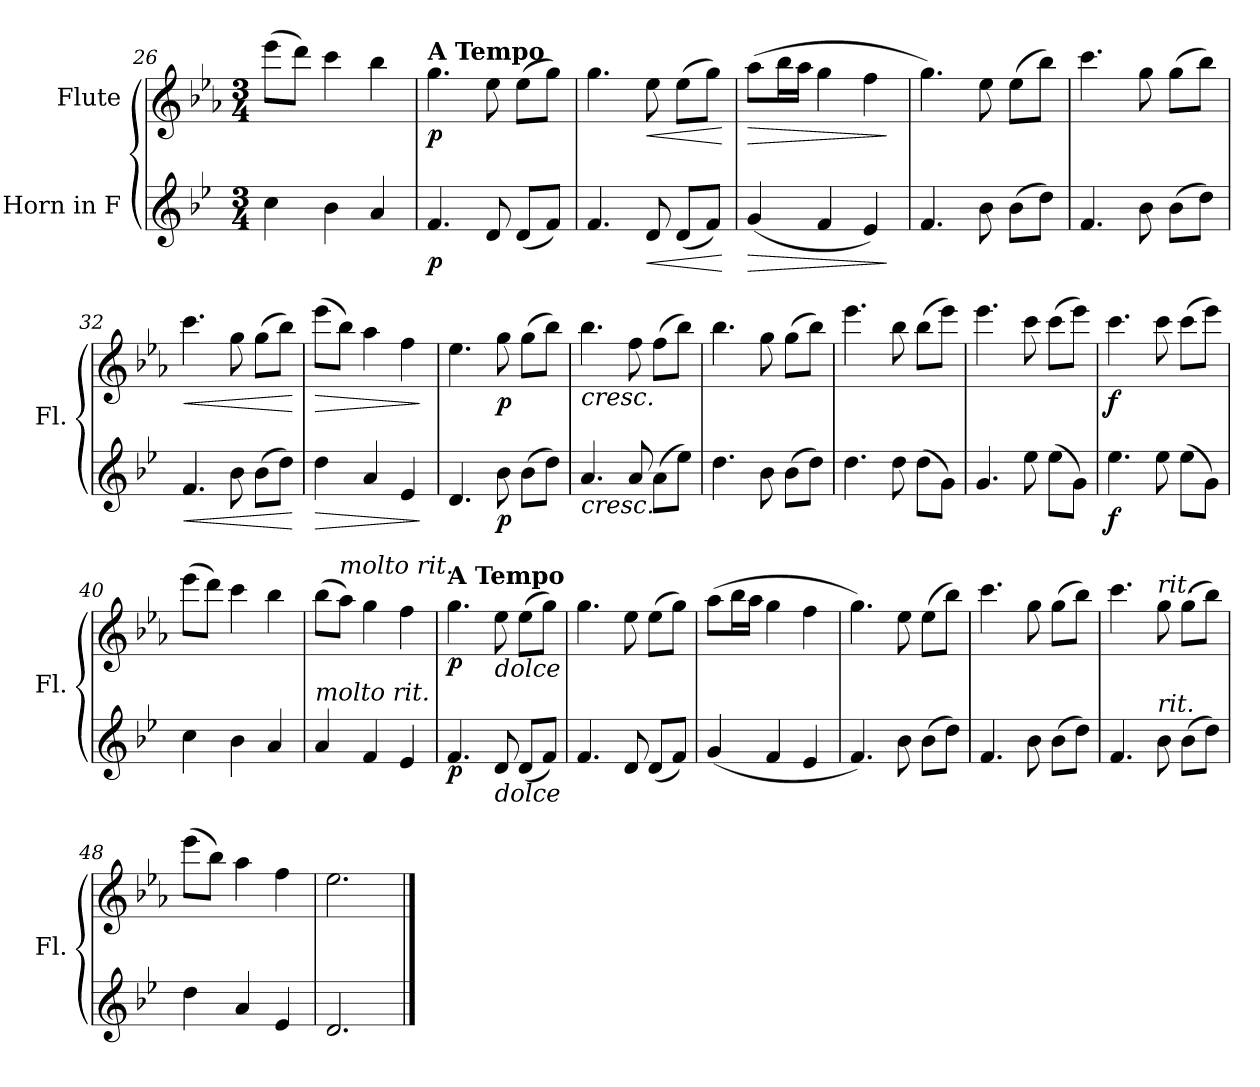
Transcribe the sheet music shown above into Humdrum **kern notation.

**kern	**dynam	**kern	**dynam
*part2	*part2	*part1	*part1
*staff2	*staff2	*staff1	*staff1
*I"Horn in F	*	*I"Flute	*
*	*	*I'Fl.	*
!!LO:PB:g=z
*clefG2	*	*clefG2	*
*ITrd4c7	*	*	*
*k[b-e-a-]	*	*k[b-e-a-]	*
*M3/4	*	*M3/4	*
=26	=26	=26	=26
4f\	.	(>8eee-\L	.
.	.	8ddd\J)	.
4e-\	.	4ccc\	.
4d/	.	4bb-\	.
=27	=27	=27	=27
!	!	!LO:TX:a:B:t=A Tempo	!
!	!LO:DY:b	!	!LO:DY:b
4.B-/	p	4.gg\	p
8G/	.	8ee-\	.
(<8G/L	.	(>8ee-\L	.
8B-/J)	.	8gg\J)	.
=28	=28	=28	=28
4.B-/	.	4.gg\	.
!	!LO:HP:b	!	!LO:HP:b
8G/	<	8ee-\	<
(<8G/L	.	(>8ee-\L	.
8B-/J)	.	8gg\J)	.
.	[	.	[
=29	=29	=29	=29
!	!LO:HP:b	!	!LO:HP:b
(<4c/	>	(>8aa-\L	>
.	.	16bb-\L	.
.	.	16aa-\JJ	.
4B-/	.	4gg\	.
4A-/)	.	4ff\	.
.	]	.	]
=30	=30	=30	=30
4.B-/	.	4.gg\)	.
8e-\	.	8ee-\	.
(>8e-\L	.	(>8ee-\L	.
8g\J)	.	8bb-\J)	.
!!LO:LB:g=z
=31	=31	=31	=31
4.B-/	.	4.ccc\	.
8e-\	.	8gg\	.
(>8e-\L	.	(>8gg\L	.
8g\J)	.	8bb-\J)	.
=32	=32	=32	=32
!	!LO:HP:b	!	!LO:HP:b
4.B-/	<	4.ccc\	<
8e-\	.	8gg\	.
(>8e-\L	.	(>8gg\L	.
8g\J)	.	8bb-\J)	.
.	[	.	[
=33	=33	=33	=33
!	!LO:HP:b	!	!LO:HP:b
4g\	>	(>8eee-\L	>
.	.	8bb-\J)	.
4d/	.	4aa-\	.
4A-/	.	4ff\	.
.	]	.	]
=34	=34	=34	=34
4.G/	.	4.ee-\	.
!	!LO:DY:b	!	!LO:DY:b
8e-\	p	8gg\	p
(>8e-\L	.	(>8gg\L	.
8g\J)	.	8bb-\J)	.
=35	=35	=35	=35
!	!	!LO:TX:b:i:t=cresc.	!
!LO:TX:b:i:t=cresc.	!	!	!
4.d/	.	4.bb-\	.
8d/	.	8ff\	.
(>8d\L	.	(>8ff\L	.
8a-\J)	.	8bb-\J)	.
!!LO:LB:g=z
=36	=36	=36	=36
4.g\	.	4.bb-\	.
8e-\	.	8gg\	.
(>8e-\L	.	(>8gg\L	.
8g\J)	.	8bb-\J)	.
=37	=37	=37	=37
4.g\	.	4.eee-\	.
8g\	.	8bb-\	.
(>8g\L	.	(>8bb-\L	.
8c\J)	.	8eee-\J)	.
=38	=38	=38	=38
4.c/	.	4.eee-\	.
8a-\	.	8ccc\	.
(>8a-\L	.	(>8ccc\L	.
8c\J)	.	8eee-\J)	.
=39	=39	=39	=39
!	!LO:DY:b	!	!LO:DY:b
4.a-\	f	4.ccc\	f
8a-\	.	8ccc\	.
!	!LO:DY:b	!	!LO:DY:b
(>8a-\L	other-dynamics	(>8ccc\L	other-dynamics
8c\J)	.	8eee-\J)	.
=40	=40	=40	=40
4f\	.	(>8eee-\L	.
.	.	8ddd\J)	.
4e-\	.	4ccc\	.
4d/	.	4bb-\	.
!!LO:LB:g=z
=41	=41	=41	=41
!LO:TX:a:i:t=molto rit.	!	!	!
4d/	.	(>8bb-\L	.
!	!	!LO:TX:a:i:t=molto rit.	!
.	.	8aa-\J)	.
4B-/	.	4gg\	.
4A-/	.	4ff\	.
=42	=42	=42	=42
!	!	!LO:TX:a:B:t=A Tempo	!
!	!LO:DY:b	!	!LO:DY:b
4.B-/	p	4.gg\	p
!	!	!LO:TX:b:i:t=dolce	!
!LO:TX:b:i:t=dolce	!	!	!
8G/	.	8ee-\	.
(<8G/L	.	(>8ee-\L	.
8B-/J)	.	8gg\J)	.
=43	=43	=43	=43
4.B-/	.	4.gg\	.
8G/	.	8ee-\	.
(<8G/L	.	(>8ee-\L	.
8B-/J)	.	8gg\J)	.
=44	=44	=44	=44
(<4c/	.	(>8aa-\L	.
.	.	16bb-\L	.
.	.	16aa-\JJ	.
4B-/	.	4gg\	.
4A-/	.	4ff\	.
=45	=45	=45	=45
4.B-/)	.	4.gg\)	.
8e-\	.	8ee-\	.
(>8e-\L	.	(>8ee-\L	.
8g\J)	.	8bb-\J)	.
!!LO:LB:g=z
=46	=46	=46	=46
4.B-/	.	4.ccc\	.
8e-\	.	8gg\	.
(>8e-\L	.	(>8gg\L	.
8g\J)	.	8bb-\J)	.
=47	=47	=47	=47
4.B-/	.	4.ccc\	.
!	!	!LO:TX:a:i:t=rit.	!
!LO:TX:a:i:t=rit.	!	!	!
8e-\	.	8gg\	.
(>8e-\L	.	(>8gg\L	.
8g\J)	.	8bb-\J)	.
=48	=48	=48	=48
4g\	.	(>8eee-\L	.
.	.	8bb-\J)	.
4d/	.	4aa-\	.
4A-/	.	4ff\	.
=49	=49	=49	=49
2.G/	.	2.ee-\	.
==	==	==	==
*-	*-	*-	*-
